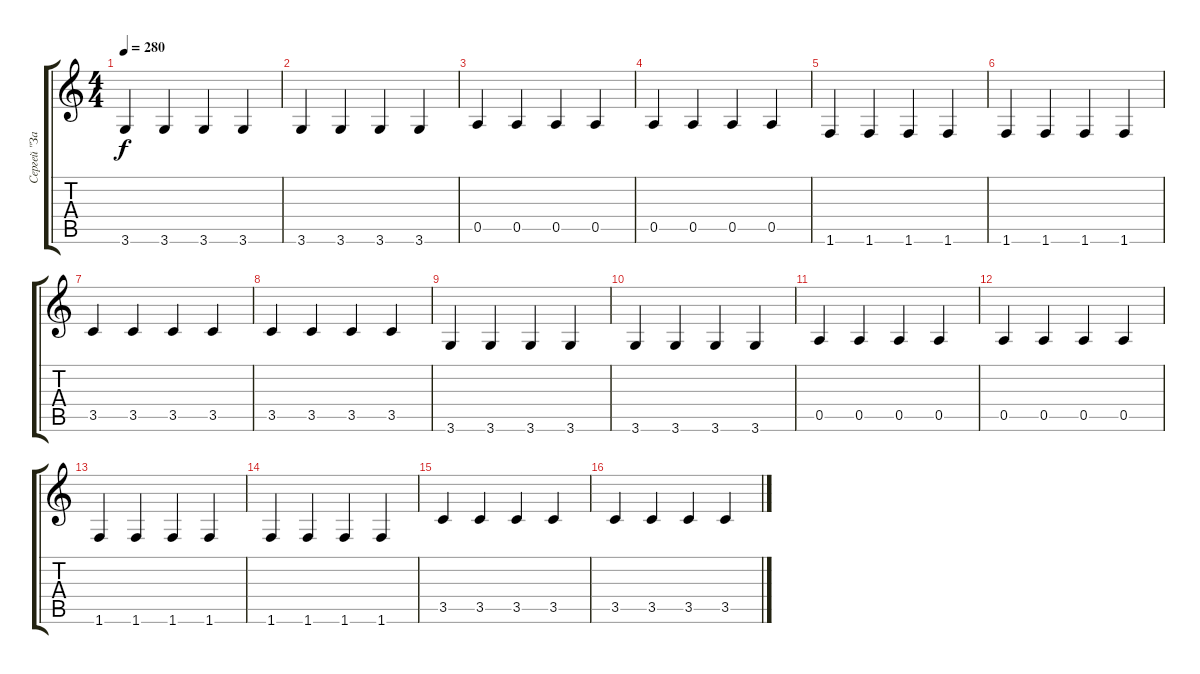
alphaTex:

\track ("Сергей \"Захар\" Захаров" "Сергей \"За") {instrument electricbassfinger}
\staff {score tabs}
\tuning (E4 B3 G3 D3 A2 E2) {hide}
\ts (4 4)
\tempo 280
\clef g2
\ks c
3.6.4{dy f} 3.6.4 3.6.4 3.6.4 |
3.6.4 3.6.4 3.6.4 3.6.4 |
0.5.4 0.5.4 0.5.4 0.5.4 |
0.5.4 0.5.4 0.5.4 0.5.4 |
1.6.4 1.6.4 1.6.4 1.6.4 |
1.6.4 1.6.4 1.6.4 1.6.4 |
3.5.4 3.5.4 3.5.4 3.5.4 |
3.5.4 3.5.4 3.5.4 3.5.4 |
3.6.4 3.6.4 3.6.4 3.6.4 |
3.6.4 3.6.4 3.6.4 3.6.4 |
0.5.4 0.5.4 0.5.4 0.5.4 |
0.5.4 0.5.4 0.5.4 0.5.4 |
1.6.4 1.6.4 1.6.4 1.6.4 |
1.6.4 1.6.4 1.6.4 1.6.4 |
3.5.4 3.5.4 3.5.4 3.5.4 |
3.5.4 3.5.4 3.5.4 3.5.4
